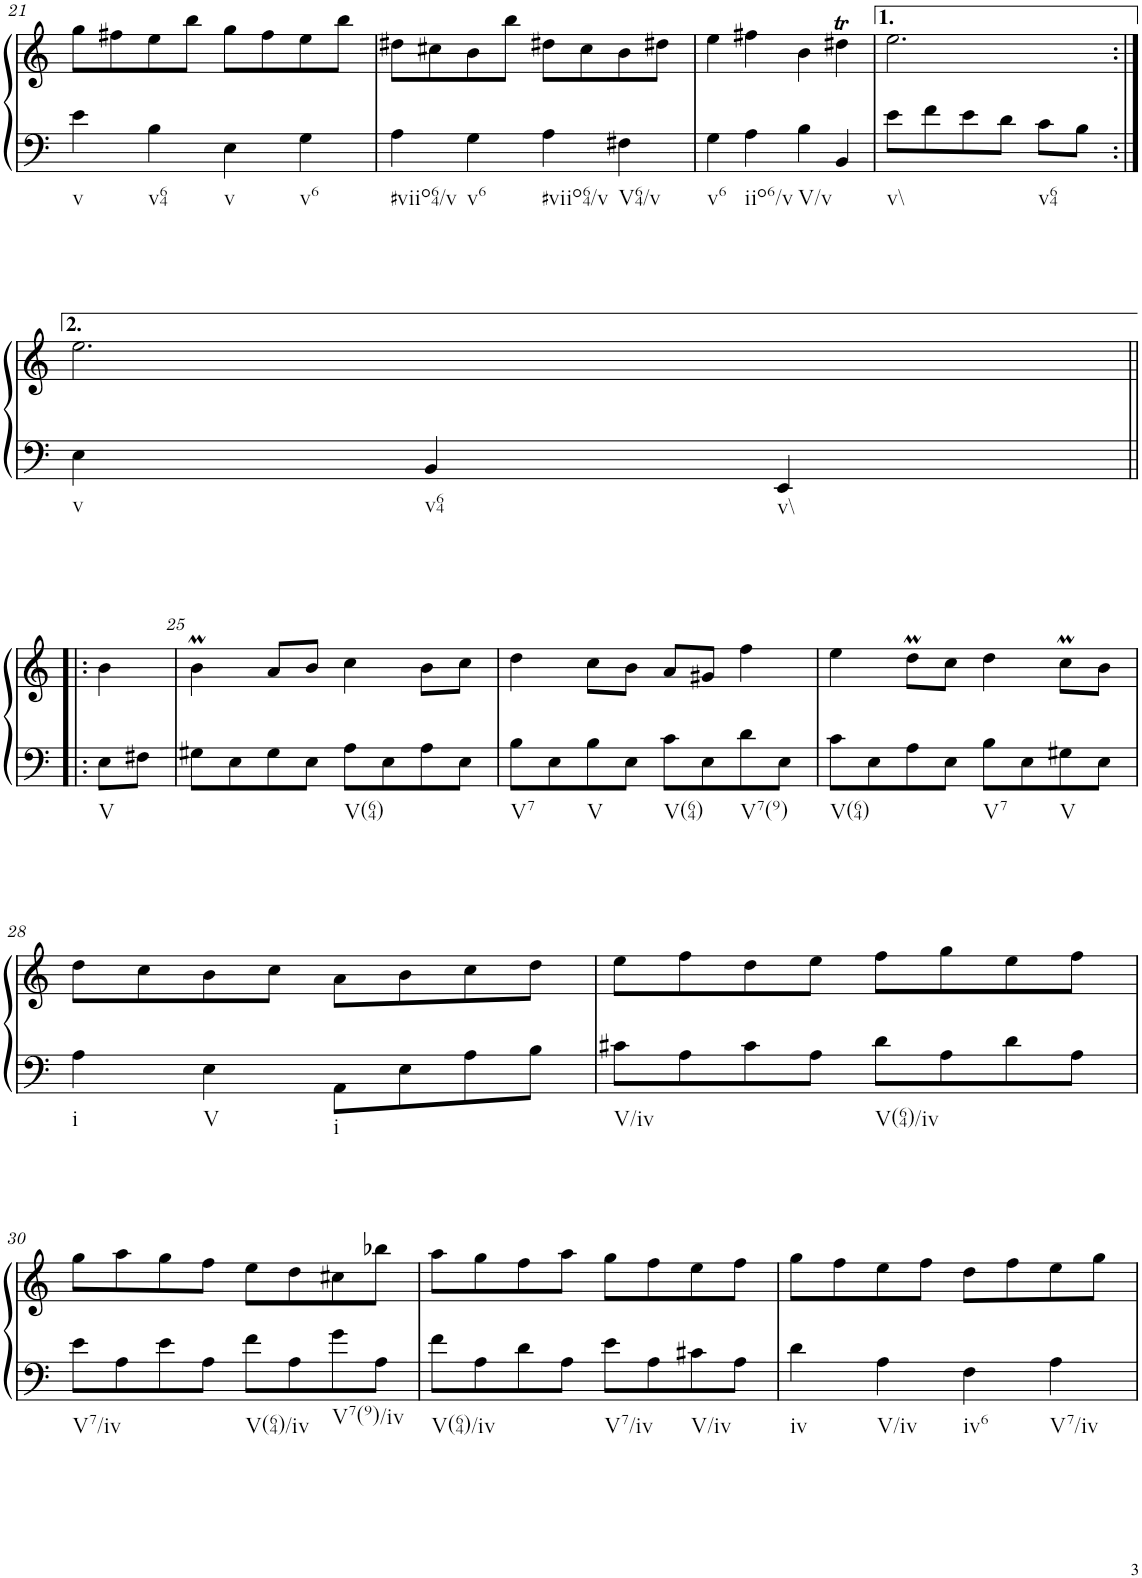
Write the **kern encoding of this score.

**kern	**kern
*part1	*part1
*staff2	*staff1
*I"Klavier linke Hand	*
!!LO:PB:g=z
*clefF4	*clefG2
*k[]	*k[]
*M2/2	*M2/2
*met(c|)	*met(c|)
=21	=21
!LO:TX:b:t=v	!
4e\	8gg\L
.	8ff#X\
!LO:TX:b:t=v64	!
4B\	8ee\
.	8bb\J
!LO:TX:b:t=v	!
4E\	8gg\L
.	8ff#\
!LO:TX:b:t=v6	!
4G\	8ee\
.	8bb\J
=22	=22
!LO:TX:b:t=#viio64/v	!
4A\	8dd#X\L
.	8cc#X\
!LO:TX:b:t=v6	!
4G\	8b\
.	8bb\J
!LO:TX:b:t=#viio64/v	!
4A\	8dd#X\L
.	8cc#\
!LO:TX:b:t=V64/v	!
4F#X\	8b\
.	8dd#X\J
=23	=23
!LO:TX:b:t=v6	!
4G\	4ee\
!LO:TX:b:t=iio6/v	!
4A\	4ff#X\
!LO:TX:b:t=V/v	!
4B\	4b\
4BB/	4dd#Xt\
=24	=24
!LO:TX:b:t=v\\	!
8e\L	2.ee\
8f\	.
8e\	.
8d\J	.
!LO:TX:b:t=v64	!
8c\L	.
8B\J	.
!!LO:LB:g=z
=24X1:|!	=24X1:|!
!LO:TX:b:t=v	!
4E\	2.ee\
!LO:TX:b:t=v64	!
4BB/	.
!LO:TX:b:t=v\\	!
4EE/	.
!!LO:LB:g=z
=24X2!|:	=24X2!|:
!LO:TX:b:t=V	!
8E\L	4b\
8F#X\J	.
=25	=25
8G#X\L	4bm\
8E\	.
8G#\	8a/L
8E\J	8b/J
!LO:TX:b:t=V(64)	!
8A\L	4cc\
8E\	.
8A\	8b\L
8E\J	8cc\J
=26	=26
!LO:TX:b:t=V7	!
8B\L	4dd\
8E\	.
!LO:TX:b:t=V	!
8B\	8cc\L
8E\J	8b\J
!LO:TX:b:t=V(64)	!
8c\L	8a/L
8E\	8g#X/J
!LO:TX:b:t=V7(9)	!
8d\	4ff\
8E\J	.
=27	=27
!LO:TX:b:t=V(64)	!
8c\L	4ee\
8E\	.
8A\	8ddM\L
8E\J	8cc\J
!LO:TX:b:t=V7	!
8B\L	4dd\
8E\	.
!LO:TX:b:t=V	!
8G#X\	8ccM\L
8E\J	8b\J
!!LO:LB:g=z
=28	=28
!LO:TX:b:t=i	!
4A\	8dd\L
.	8cc\
!LO:TX:b:t=V	!
4E\	8b\
.	8cc\J
!LO:TX:b:t=i	!
8AA\L	8a\L
8E\	8b\
8A\	8cc\
8B\J	8dd\J
=29	=29
!LO:TX:b:t=V/iv	!
8c#X\L	8ee\L
8A\	8ff\
8c#\	8dd\
8A\J	8ee\J
!LO:TX:b:t=V(64)/iv	!
8d\L	8ff\L
8A\	8gg\
8d\	8ee\
8A\J	8ff\J
!!LO:LB:g=z
=30	=30
!LO:TX:b:t=V7/iv	!
8e\L	8gg\L
8A\	8aa\
8e\	8gg\
8A\J	8ff\J
!LO:TX:b:t=V(64)/iv	!
8f\L	8ee\L
8A\	8dd\
!LO:TX:b:t=V7(9)/iv	!
8g\	8cc#X\
8A\J	8bb-X\J
=31	=31
!LO:TX:b:t=V(64)/iv	!
8f\L	8aa\L
8A\	8gg\
8d\	8ff\
8A\J	8aa\J
!LO:TX:b:t=V7/iv	!
8e\L	8gg\L
8A\	8ff\
!LO:TX:b:t=V/iv	!
8c#X\	8ee\
8A\J	8ff\J
=32	=32
!LO:TX:b:t=iv	!
4d\	8gg\L
.	8ff\
!LO:TX:b:t=V/iv	!
4A\	8ee\
.	8ff\J
!LO:TX:b:t=iv6	!
4F\	8dd\L
.	8ff\
!LO:TX:b:t=V7/iv	!
4A\	8ee\
.	8gg\J
=	=
*-	*-
